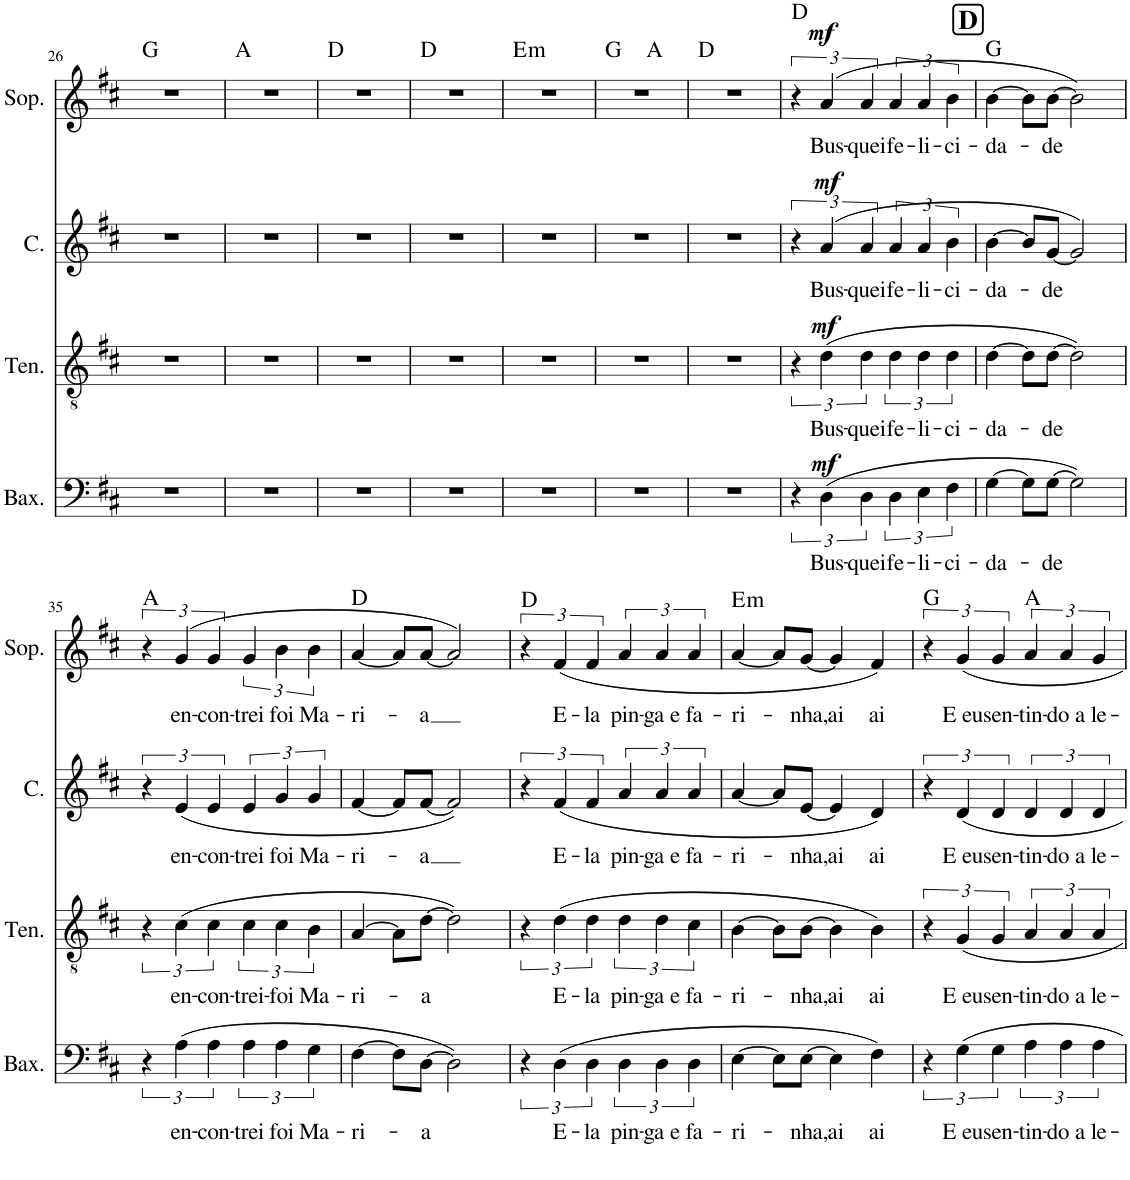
**kern	**text	**dynam	**kern	**text	**dynam	**kern	**text	**dynam	**kern	**text	**dynam	**harte
*part4	*part4	*part4	*part3	*part3	*part3	*part2	*part2	*part2	*part1	*part1	*part1	*part1
*staff4	*staff4	*staff4	*staff3	*staff3	*staff3	*staff2	*staff2	*staff2	*staff1	*staff1	*staff1	*
*I"Baixo	*	*	*I"Tenor	*	*	*I"Contralto	*	*	*I"Soprano	*	*	*
*I'Bax.	*	*	*I'Ten.	*	*	*I'C.	*	*	*I'Sop.	*	*	*
!!LO:PB:g=z
*clefF4	*	*	*clefGv2	*	*	*clefG2	*	*	*clefG2	*	*	*
*k[f#c#]	*	*	*k[f#c#]	*	*	*k[f#c#]	*	*	*k[f#c#]	*	*	*
*M4/4	*	*	*M4/4	*	*	*M4/4	*	*	*M4/4	*	*	*
=26	=26	=26	=26	=26	=26	=26	=26	=26	=26	=26	=26	=26
1r	.	.	1r	.	.	1r	.	.	1r	.	.	G:maj
=27	=27	=27	=27	=27	=27	=27	=27	=27	=27	=27	=27	=27
1r	.	.	1r	.	.	1r	.	.	1r	.	.	A:maj
=28	=28	=28	=28	=28	=28	=28	=28	=28	=28	=28	=28	=28
1r	.	.	1r	.	.	1r	.	.	1r	.	.	D:maj
=29	=29	=29	=29	=29	=29	=29	=29	=29	=29	=29	=29	=29
1r	.	.	1r	.	.	1r	.	.	1r	.	.	D:maj
=30	=30	=30	=30	=30	=30	=30	=30	=30	=30	=30	=30	=30
!	!	!	!	!	!	!	!	!	!	!	!	!LO:H:kt=m
1r	.	.	1r	.	.	1r	.	.	1r	.	.	E:min
=31	=31	=31	=31	=31	=31	=31	=31	=31	=31	=31	=31	=31
*	*	*	*	*	*	*	*	*	*^	*	*	*
1r	.	.	1r	.	.	1r	.	.	1r	2ryy	.	.	G:maj
.	.	.	.	.	.	.	.	.	.	2ryy	.	.	A:maj
*	*	*	*	*	*	*	*	*	*v	*v	*	*	*
=32	=32	=32	=32	=32	=32	=32	=32	=32	=32	=32	=32	=32
1r	.	.	1r	.	.	1r	.	.	1r	.	.	D:maj
=33	=33	=33	=33	=33	=33	=33	=33	=33	=33	=33	=33	=33
6r	.	.	6r	.	.	6r	.	.	6r	.	.	D:maj
!	!LO:LY:b	!LO:DY:a	!	!LO:LY:b	!LO:DY:a	!	!LO:LY:b	!LO:DY:a	!	!LO:LY:b	!LO:DY:a	!
(6D\	Bus-	mf	(6d\	Bus-	mf	(6a/	Bus-	mf	(6a/	Bus-	mf	.
!	!LO:LY:b	!	!	!LO:LY:b	!	!	!LO:LY:b	!	!	!LO:LY:b	!	!
6D\	-quei	.	6d\	-quei	.	6a/	-quei	.	6a/	-quei	.	.
!	!LO:LY:b	!	!	!LO:LY:b	!	!	!LO:LY:b	!	!	!LO:LY:b	!	!
6D\	fe-	.	6d\	fe-	.	6a/	fe-	.	6a/	fe-	.	.
!	!LO:LY:b	!	!	!LO:LY:b	!	!	!LO:LY:b	!	!	!LO:LY:b	!	!
6E\	-li-	.	6d\	-li-	.	6a/	-li-	.	6a/	-li-	.	.
!	!LO:LY:b	!	!	!LO:LY:b	!	!	!LO:LY:b	!	!	!LO:LY:b	!	!
6F#\	-ci-	.	6d\	-ci-	.	6b\	-ci-	.	6b\	-ci-	.	.
=34	=34	=34	=34	=34	=34	=34	=34	=34	=34	=34	=34	=34
!	!LO:LY:b	!	!	!LO:LY:b	!	!	!LO:LY:b	!	!	!LO:LY:b	!	!
[4G\	-da-	.	[4d\	-da-	.	[4b\	-da-	.	[4b\	-da-	.	G:maj
8G\L]	.	.	8d\L]	.	.	8b/L]	.	.	8b\L]	.	.	.
!	!LO:LY:b	!	!	!LO:LY:b	!	!	!LO:LY:b	!	!	!LO:LY:b	!	!
[8G\J	-de	.	[8d\J	-de	.	[8g/J	-de	.	[8b\J	-de	.	.
2G\])	.	.	2d\])	.	.	2g/])	.	.	2b\])	.	.	.
!!LO:LB:g=z
=35	=35	=35	=35	=35	=35	=35	=35	=35	=35	=35	=35	=35
6r	.	.	6r	.	.	6r	.	.	6r	.	.	A:maj
!	!LO:LY:b	!	!	!LO:LY:b	!	!	!LO:LY:b	!	!	!LO:LY:b	!	!
(6A\	en-	.	(6c#\	en-	.	(6e/	en-	.	(6g/	en-	.	.
!	!LO:LY:b	!	!	!LO:LY:b	!	!	!LO:LY:b	!	!	!LO:LY:b	!	!
6A\	-con-	.	6c#\	-con-	.	6e/	-con-	.	6g/	-con-	.	.
!	!LO:LY:b	!	!	!LO:LY:b	!	!	!LO:LY:b	!	!	!LO:LY:b	!	!
6A\	-trei	.	6c#\	-trei-	.	6e/	-trei	.	6g/	-trei	.	.
!	!LO:LY:b	!	!	!LO:LY:b	!	!	!LO:LY:b	!	!	!LO:LY:b	!	!
6A\	foi	.	6c#\	-foi	.	6g/	foi	.	6b\	foi	.	.
!	!LO:LY:b	!	!	!LO:LY:b	!	!	!LO:LY:b	!	!	!LO:LY:b	!	!
6G\	Ma-	.	6B\	Ma-	.	6g/	Ma-	.	6b\	Ma-	.	.
=36	=36	=36	=36	=36	=36	=36	=36	=36	=36	=36	=36	=36
!	!LO:LY:b	!	!	!LO:LY:b	!	!	!LO:LY:b	!	!	!LO:LY:b	!	!
[4F#\	-ri-	.	[4A/	-ri-	.	[4f#/	-ri-	.	[4a/	-ri-	.	D:maj
8F#\L]	.	.	8A\L]	.	.	8f#/L]	.	.	8a/L]	.	.	.
!	!LO:LY:b	!	!	!LO:LY:b	!	!	!LO:LY:b	!	!	!LO:LY:b	!	!
[8D\J	-a	.	[8d\J	-a	.	[8f#/J	-a	.	[8a/J	-a	.	.
2D\])	.	.	2d\])	.	.	2f#/])	.	.	2a/])	.	.	.
=37	=37	=37	=37	=37	=37	=37	=37	=37	=37	=37	=37	=37
6r	.	.	6r	.	.	6r	.	.	6r	.	.	D:maj
!	!LO:LY:b	!	!	!LO:LY:b	!	!	!LO:LY:b	!	!	!LO:LY:b	!	!
(6D\	E-	.	(6d\	E-	.	(6f#/	E-	.	(6f#/	E-	.	.
!	!LO:LY:b	!	!	!LO:LY:b	!	!	!LO:LY:b	!	!	!LO:LY:b	!	!
6D\	-la	.	6d\	-la	.	6f#/	-la	.	6f#/	-la	.	.
!	!LO:LY:b	!	!	!LO:LY:b	!	!	!LO:LY:b	!	!	!LO:LY:b	!	!
6D\	pin-	.	6d\	pin-	.	6a/	pin-	.	6a/	pin-	.	.
!	!LO:LY:b	!	!	!LO:LY:b	!	!	!LO:LY:b	!	!	!LO:LY:b	!	!
6D\	-ga e	.	6d\	-ga e	.	6a/	-ga e	.	6a/	-ga e	.	.
!	!LO:LY:b	!	!	!LO:LY:b	!	!	!LO:LY:b	!	!	!LO:LY:b	!	!
6D\	fa-	.	6c#\	fa-	.	6a/	fa-	.	6a/	fa-	.	.
=38	=38	=38	=38	=38	=38	=38	=38	=38	=38	=38	=38	=38
!	!LO:LY:b	!	!	!LO:LY:b	!	!	!LO:LY:b	!	!	!LO:LY:b	!	!LO:H:kt=m
[4E\	-ri-	.	[4B\	-ri-	.	[4a/	-ri-	.	[4a/	-ri-	.	E:min
8E\L]	.	.	8B\L]	.	.	8a/L]	.	.	8a/L]	.	.	.
!	!LO:LY:b	!	!	!LO:LY:b	!	!	!LO:LY:b	!	!	!LO:LY:b	!	!
[8E\J	-nha,	.	[8B\J	-nha,	.	[8e/J	-nha,	.	[8g/J	-nha,	.	.
!	!LO:LY:b	!	!	!LO:LY:b	!	!	!LO:LY:b	!	!	!LO:LY:b	!	!
4E\]	ai	.	4B\]	ai	.	4e/]	ai	.	4g/]	ai	.	.
!	!LO:LY:b	!	!	!LO:LY:b	!	!	!LO:LY:b	!	!	!LO:LY:b	!	!
4F#\)	ai	.	4B\)	ai	.	4d/)	ai	.	4f#/)	ai	.	.
=39	=39	=39	=39	=39	=39	=39	=39	=39	=39	=39	=39	=39
6r	.	.	6r	.	.	6r	.	.	6r	.	.	G:maj
!	!LO:LY:b	!	!	!LO:LY:b	!	!	!LO:LY:b	!	!	!LO:LY:b	!	!
6G\	E eu	.	6G/	E eu	.	6d/	E eu	.	6g/	E eu	.	.
!	!LO:LY:b	!	!	!LO:LY:b	!	!	!LO:LY:b	!	!	!LO:LY:b	!	!
6G\	sen-	.	6G/	sen-	.	6d/	sen-	.	6g/	sen-	.	.
!	!LO:LY:b	!	!	!LO:LY:b	!	!	!LO:LY:b	!	!	!LO:LY:b	!	!
6A\	-tin-	.	6A/	-tin-	.	6d/	-tin-	.	6a/	-tin-	.	A:maj
!	!LO:LY:b	!	!	!LO:LY:b	!	!	!LO:LY:b	!	!	!LO:LY:b	!	!
6A\	-do a	.	6A/	-do a	.	6d/	-do a	.	6a/	-do a	.	.
!	!LO:LY:b	!	!	!LO:LY:b	!	!	!LO:LY:b	!	!	!LO:LY:b	!	!
6A\	le-	.	6A/	le-	.	6d/	le-	.	6g/	le-	.	.
=	=	=	=	=	=	=	=	=	=	=	=	=
*-	*-	*-	*-	*-	*-	*-	*-	*-	*-	*-	*-	*-
